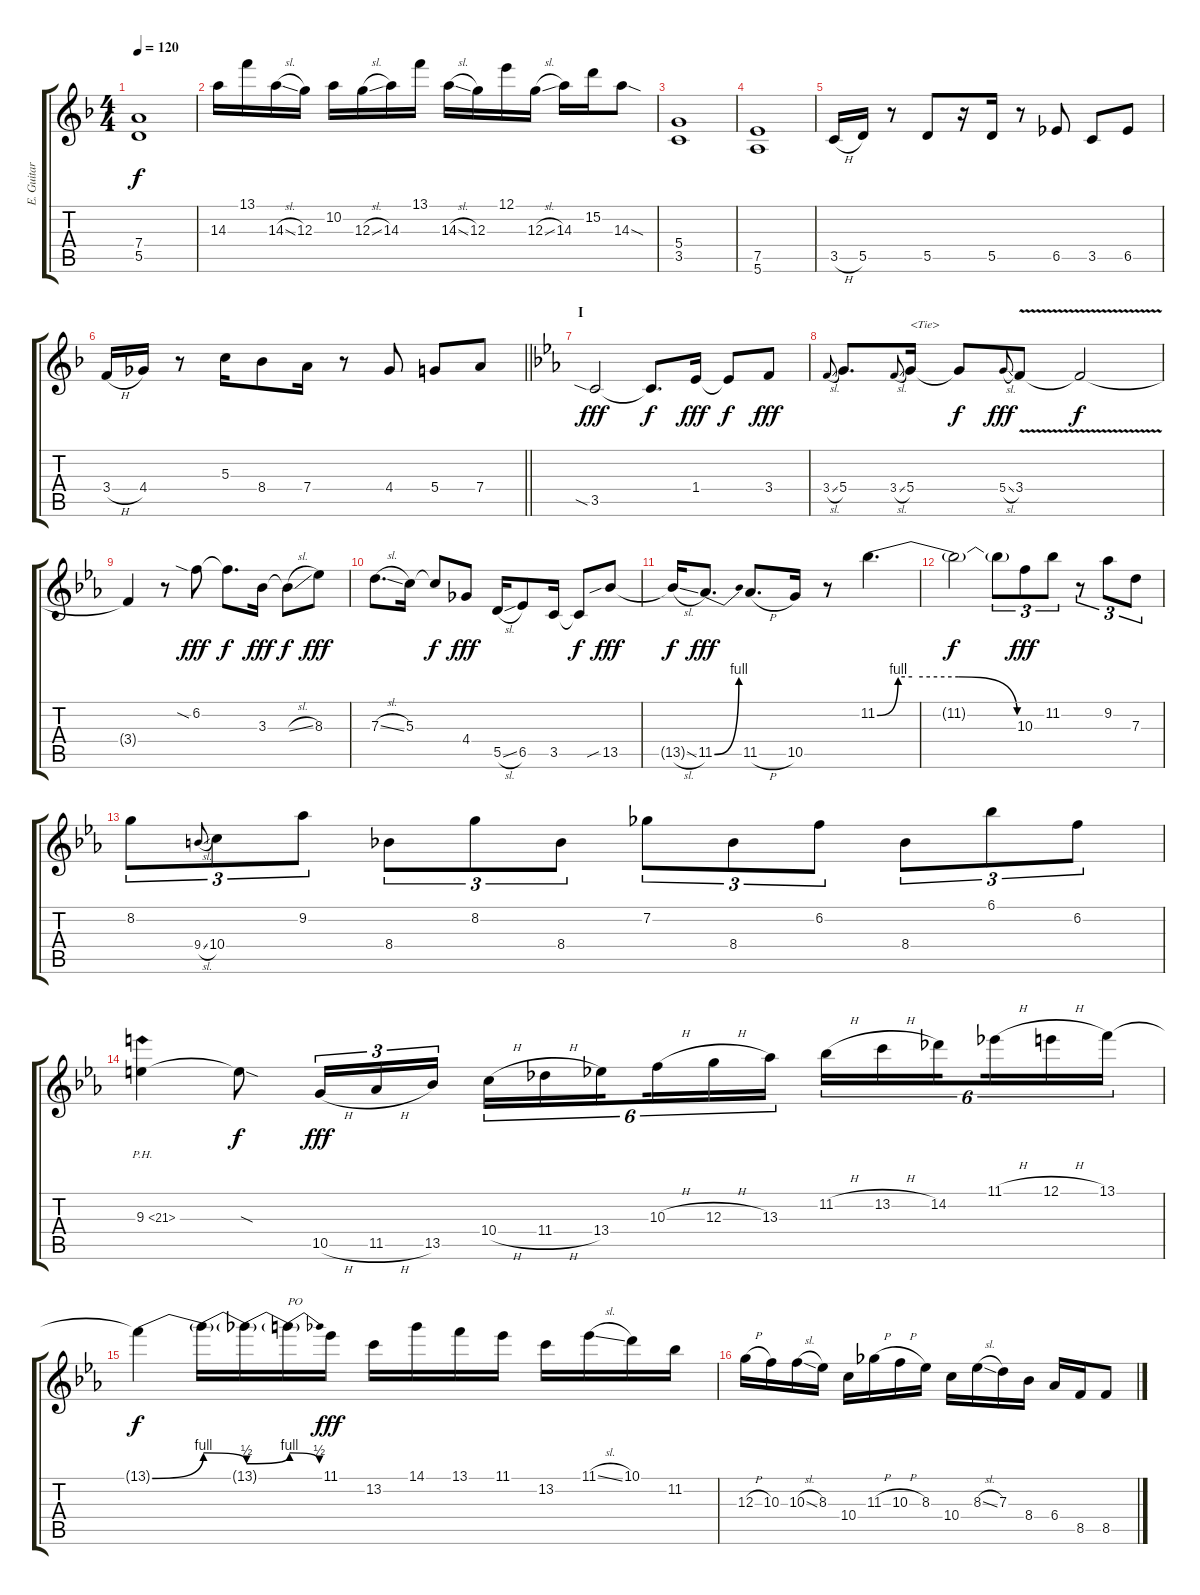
\track ("E. Guitar III" "E. Guitar ") {instrument overdrivenguitar}
\staff {score tabs}
\tuning (E4 B3 G3 D3 A2 E2) {hide}
\ts (4 4)
\tempo 120
\clef g2
\ks f
(7.4 5.5).1{dy f} |
14.3.16 13.1.16 14.3{sl}.16 12.3.16 10.2.16 12.3{sl}.16 14.3.16 13.1.16 14.3{sl}.16 12.3.16 12.1.16 12.3{sl}.16 14.3.16 15.2.16 14.3{sod}.8 |
(5.4 3.5).1 |
(7.5 5.6).1 |
3.5{h}.16 5.5.16 r.8 5.5.8 r.16 5.5.16 r.8 6.5.8 3.5.8 6.5.8 |
\barLineRight lightlight
3.4{h}.16 4.4.16 r.8 5.3.16 8.4.8 7.4.16 r.8 4.4.8 5.4.8 7.4.8 |
\section ("" "I")
\ks eb
3.5{sia}.2{dy fff volume 15 balance 8} 3.5{t}.8{d dy f} 1.4.16{dy fff} 1.4{t}.8{dy f} 3.4.8{dy fff} |
3.4{sl}.8{gr onbeat} 5.4.8{d} 3.4{sl}.8{gr onbeat} 5.4.16{txt "<Tie>"} 5.4{t}.8{dy f} 5.4{sl}.8{gr onbeat dy fff} 3.4{v}.8 3.4{t}.2{dy f} |
3.4{t}.4 r.8 6.2{sia}.8{dy fff} 6.2{t}.8{d dy f} 3.3.16{dy fff} 3.3{sl t}.8{dy f} 8.3.8{dy fff} |
7.3{sl}.8{d} 5.3.16 5.3{t}.8{dy f} 4.4.8{dy fff} 5.5{sl}.16 6.5.8 3.5.16 3.5{t}.8{dy f} 13.5{sib}.8{dy fff} |
13.5{sl t}.16{dy f} 11.5{be (bend 0 0 60 4)}.8{d dy fff} 11.5{h}.8{d} 10.5.16 r.8 11.2{be (custom 0 0 9 4 15 4 35 4 60 0)}.4{d} |
11.2{t}.2{dy f} 11.2{t}.8{tu (3 2)} 10.3.8{tu (3 2) dy fff} 11.2.8{tu (3 2)} r.8{tu (3 2)} 9.2.8{tu (3 2)} 7.3.8{tu (3 2)} |
8.2.8{tu (3 2)} 9.4{sl}.8{gr onbeat} 10.4.8{tu (3 2)} 9.2.8{tu (3 2)} 8.4.8{tu (3 2)} 8.2.8{tu (3 2)} 8.4.8{tu (3 2)} 7.2.8{tu (3 2)} 8.4.8{tu (3 2)} 6.2.8{tu (3 2)} 8.4.8{tu (3 2)} 6.1.8{tu (3 2)} 6.2.8{tu (3 2)} |
9.3{ph 12}.4 9.3{sod t}.8{dy f} 10.5{h}.16{tu (3 2) dy fff} 11.5{h}.16{tu (3 2)} 13.5.16{tu (3 2)} 10.4{h}.16{tu (6 4)} 11.4{h}.16{tu (6 4)} 13.4.16{tu (6 4) beam splitsecondary} 10.3{h}.16{tu (6 4)} 12.3{h}.16{tu (6 4)} 13.3.16{tu (6 4)} 11.2{h}.16{tu (6 4)} 13.2{h}.16{tu (6 4)} 14.2.16{tu (6 4) beam splitsecondary} 11.1{h}.16{tu (6 4)} 12.1{h}.16{tu (6 4)} 13.1.16{tu (6 4)} |
13.1{be (bend 0 0 60 4) t}.4{dy f} 13.1{be (release 0 4 60 2) t}.16 13.1{be (bend 0 2 60 4) t}.16 13.1{be (release 0 4 60 2) t}.16{txt "PO"} 11.1.16{dy fff} 13.2.16 14.1.16 13.1.16 11.1.16 13.2.16 11.1{sl}.16 10.1.16 11.2.16 |
12.3{h}.16 10.3.16 10.3{sl}.16 8.3.16 10.4.16 11.3{h}.16 10.3{h}.16 8.3.16 10.4.16 8.3{sl}.16 7.3.16 8.4.16 6.4.16 8.5.16 8.5.8
